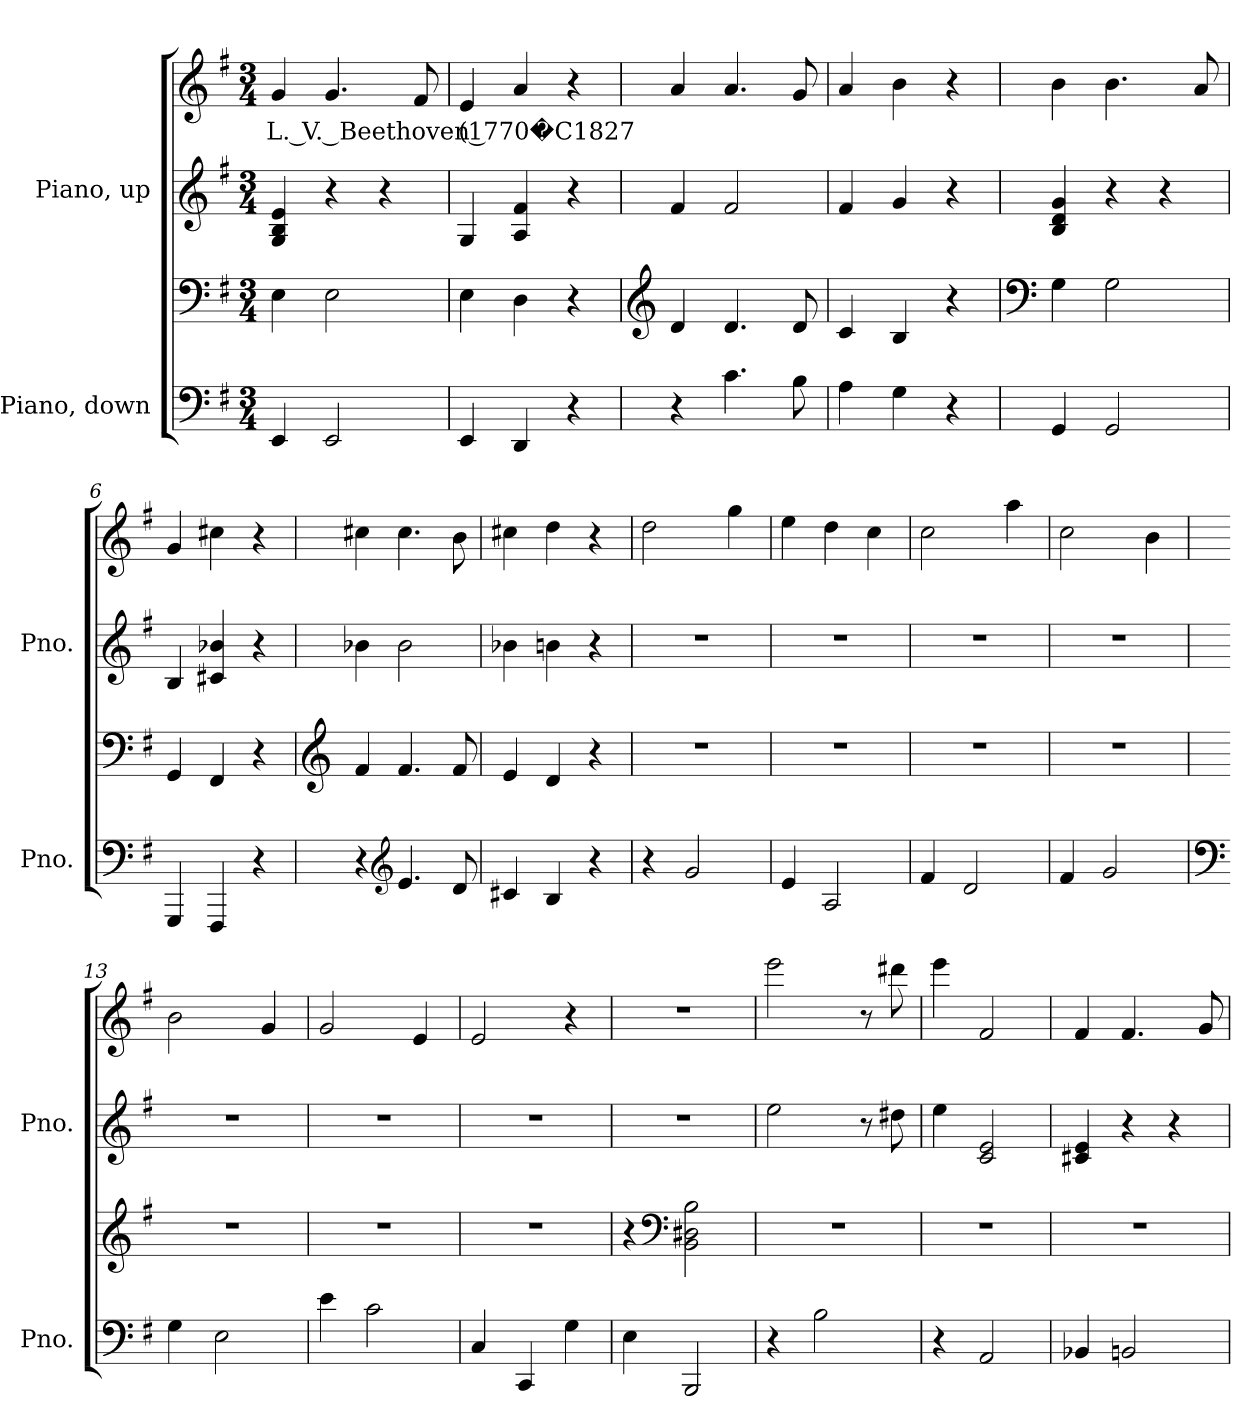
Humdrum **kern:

**kern	**kern	**kern	**kern	**text
*part2	*part2	*part1	*part1	*part1
*staff4	*staff3	*staff2	*staff1	*staff1
*I"Piano, down	*	*I"Piano, up	*	*
*I'Pno.	*	*I'Pno.	*	*
*clefF4	*clefF4	*clefG2	*clefG2	*
*k[f#]	*k[f#]	*k[f#]	*k[f#]	*
*M3/4	*M3/4	*M3/4	*M3/4	*
*MM156	*MM156	*MM156	*MM156	*
=1	=1	=1	=1	=1
!	!	!	!	!LO:LY:b
4EE/	4E\	4G/ 4B/ 4e/	4g/	L. V. Beethoven (1770�C1827
2EE/	2E\	4r	4.g/	.
.	.	4r	.	.
.	.	.	8f#/	.
=2	=2	=2	=2	=2
4EE/	4E\	4G/	4e/	.
4DD/	4D\	4A/ 4f#/	4a/	.
4r	4r	4r	4r	.
=3	=3	=3	=3	=3
*	*clefG2	*	*	*
4r	4d/	4f#/	4a/	.
4.c\	4.d/	2f#/	4.a/	.
8B\	8d/	.	8g/	.
=4	=4	=4	=4	=4
4A\	4c/	4f#/	4a/	.
4G\	4B/	4g/	4b\	.
4r	4r	4r	4r	.
!!LO:LB:g=z
=5	=5	=5	=5	=5
*	*clefF4	*	*	*
4GG/	4G\	4B/ 4d/ 4g/	4b\	.
2GG/	2G\	4r	4.b\	.
.	.	4r	.	.
.	.	.	8a/	.
=6	=6	=6	=6	=6
4GGG/	4GG/	4B/	4g/	.
4FFF#/	4FF#/	4c#X/ 4b-X/	4cc#X\	.
4r	4r	4r	4r	.
=7	=7	=7	=7	=7
*	*clefG2	*	*	*
4r	4f#/	4b-X\	4cc#X\	.
*clefG2	*	*	*	*
4.e/	4.f#/	2b-\	4.cc#\	.
8d/	8f#/	.	8b\	.
=8	=8	=8	=8	=8
4c#X/	4e/	4b-X\	4cc#X\	.
4B/	4d/	4bn\	4dd\	.
4r	4r	4r	4r	.
=9	=9	=9	=9	=9
4r	2.r	2.r	2dd\	.
2g/	.	.	.	.
.	.	.	4gg\	.
=10	=10	=10	=10	=10
4e/	2.r	2.r	4ee\	.
2A/	.	.	4dd\	.
.	.	.	4cc\	.
=11	=11	=11	=11	=11
4f#/	2.r	2.r	2cc\	.
2d/	.	.	.	.
.	.	.	4aa\	.
=12	=12	=12	=12	=12
4f#/	2.r	2.r	2cc\	.
2g/	.	.	.	.
.	.	.	4b\	.
=13	=13	=13	=13	=13
*clefF4	*	*	*	*
4G\	2.r	2.r	2b\	.
2E\	.	.	.	.
.	.	.	4g/	.
!!LO:LB:g=z
=14	=14	=14	=14	=14
4e\	2.r	2.r	2g/	.
2c\	.	.	.	.
.	.	.	4e/	.
=15	=15	=15	=15	=15
4C/	2.r	2.r	2e/	.
4CC/	.	.	.	.
4G\	.	.	4r	.
=16	=16	=16	=16	=16
4E\	4r	2.r	2.r	.
*	*clefF4	*	*	*
2BBB/	2BB\ 2D#X\ 2B\	.	.	.
=17	=17	=17	=17	=17
4r	2.r	2ee\	2eee\	.
2B\	.	.	.	.
.	.	8r	8r	.
.	.	8dd#X\	8ddd#X\	.
=18	=18	=18	=18	=18
4r	2.r	4ee\	4eee\	.
2AA/	.	2c/ 2e/	2f#/	.
=19	=19	=19	=19	=19
4BB-X/	2.r	4c#X/ 4e/	4f#/	.
2BBn/	.	4r	4.f#/	.
.	.	4r	.	.
.	.	.	8g/	.
=	=	=	=	=
*-	*-	*-	*-	*-
